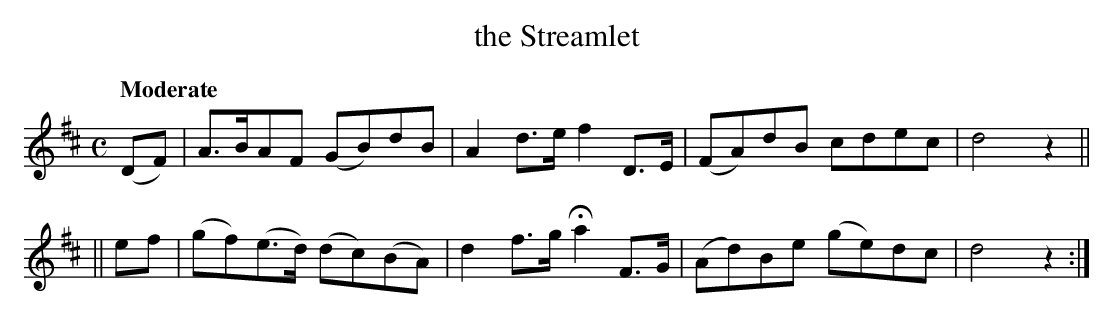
X:1
T: the Streamlet
Q: "Moderate"
M: C
L: 1/8
K: D
(DF) | A>BAF (GB)dB | A2d>e f2D>E | (FA)dB cdec | d4 z2 ||
|| ef | (gf)(e>d) (dc)(BA) | d2f>g Ha2 F>G | (Ad)Be (ge)dc | d4 z2 :|
